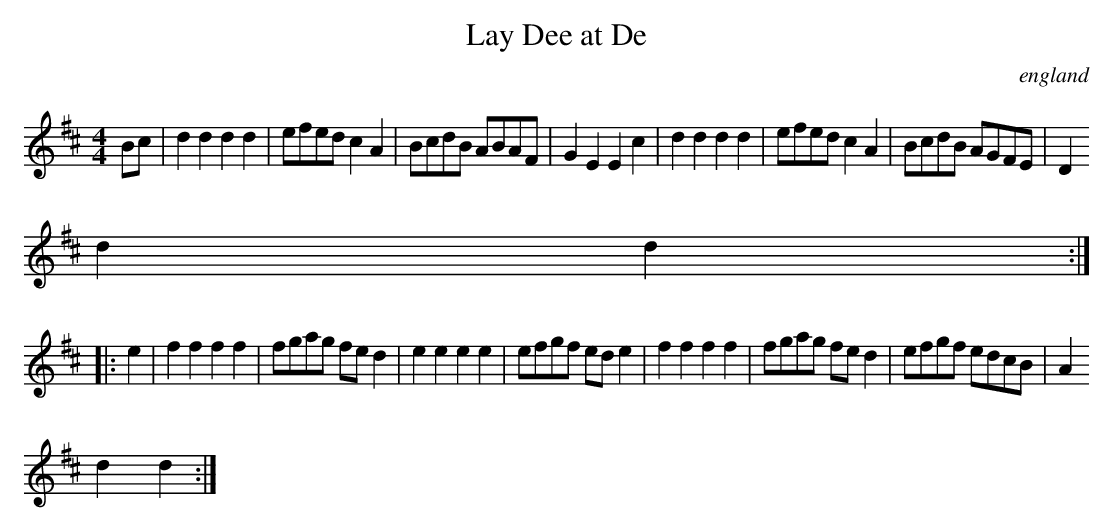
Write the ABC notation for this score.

X:1
T:Lay Dee at De
O:england
M:4/4
L:1/8
K:D
Bc|d2d2d2d2|efed c2A2|BcdB ABAF|G2E2E2c2|d2d2d2d2|efed c2A2|BcdB AGFE|D2
d2d2::
e2|f2f2f2f2|fgag fed2|e2e2e2e2|efgf ede2|f2f2f2f2|fgag fed2|efgf edcB|A2
d2d2:|
